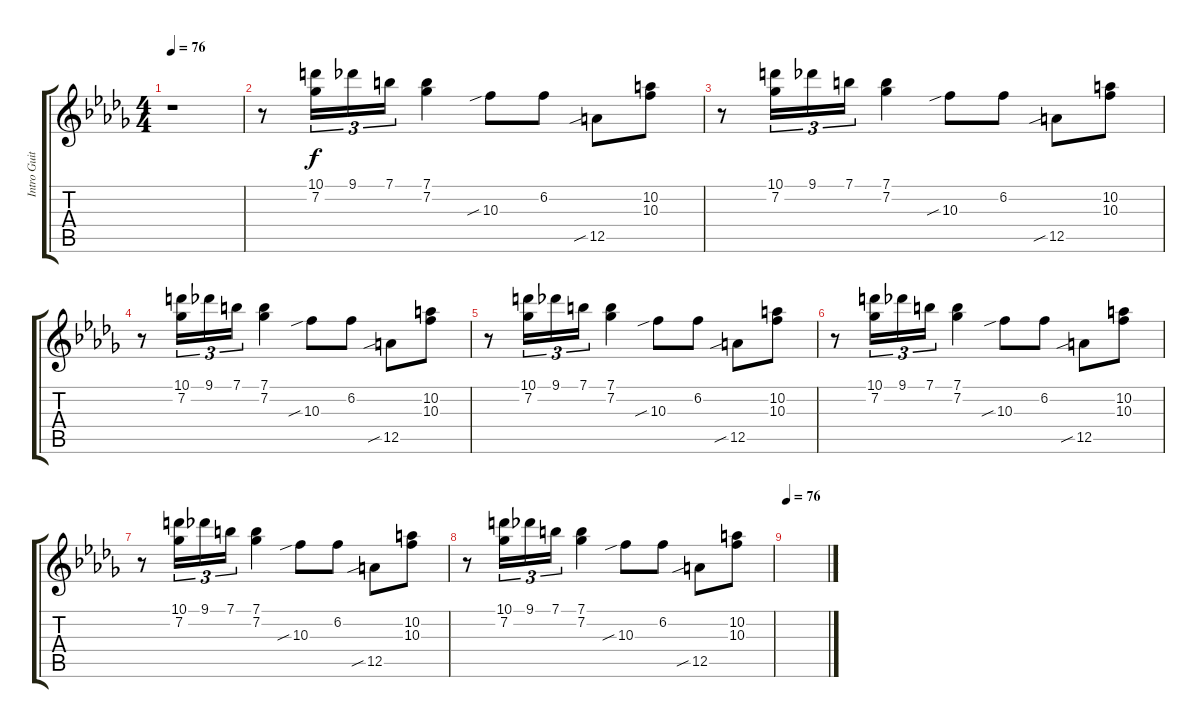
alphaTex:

\track ("Intro Guitar 2" "Intro Guit") {instrument acousticguitarsteel}
\staff {score tabs}
\tuning (E4 B3 G3 D3 A2 E2) {hide}
\ts (4 4)
\tempo 76
\tempo 116
\tempo 76
\clef g2
\ks db
r.1{dy f instrument acousticguitarsteel} |
r.8 (10.1 7.2).16{tu (3 2)} 9.1.16{tu (3 2)} 7.1.16{tu (3 2)} (7.1 7.2).4 10.3{sib}.8 6.2.8 12.5{sib}.8 (10.2 10.3).8 |
r.8 (10.1 7.2).16{tu (3 2)} 9.1.16{tu (3 2)} 7.1.16{tu (3 2)} (7.1 7.2).4 10.3{sib}.8 6.2.8 12.5{sib}.8 (10.2 10.3).8 |
r.8 (10.1 7.2).16{tu (3 2)} 9.1.16{tu (3 2)} 7.1.16{tu (3 2)} (7.1 7.2).4 10.3{sib}.8 6.2.8 12.5{sib}.8 (10.2 10.3).8 |
r.8 (10.1 7.2).16{tu (3 2)} 9.1.16{tu (3 2)} 7.1.16{tu (3 2)} (7.1 7.2).4 10.3{sib}.8 6.2.8 12.5{sib}.8 (10.2 10.3).8 |
r.8 (10.1 7.2).16{tu (3 2)} 9.1.16{tu (3 2)} 7.1.16{tu (3 2)} (7.1 7.2).4 10.3{sib}.8 6.2.8 12.5{sib}.8 (10.2 10.3).8 |
r.8 (10.1 7.2).16{tu (3 2)} 9.1.16{tu (3 2)} 7.1.16{tu (3 2)} (7.1 7.2).4 10.3{sib}.8 6.2.8 12.5{sib}.8 (10.2 10.3).8 |
r.8 (10.1 7.2).16{tu (3 2)} 9.1.16{tu (3 2)} 7.1.16{tu (3 2)} (7.1 7.2).4 10.3{sib}.8 6.2.8 12.5{sib}.8 (10.2 10.3).8 |
\tempo 76
